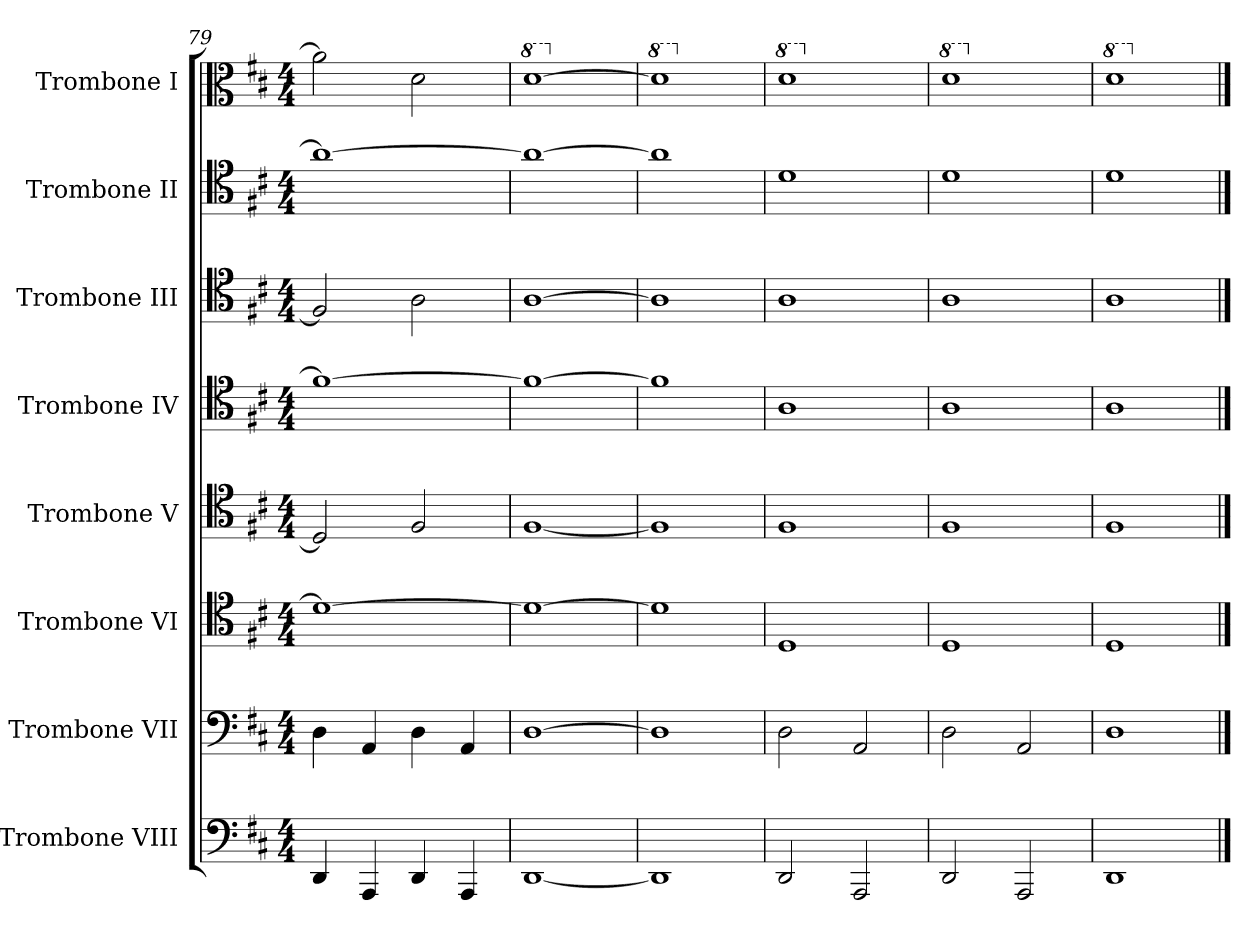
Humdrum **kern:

**kern	**kern	**kern	**kern	**kern	**kern	**kern	**kern
*part8	*part7	*part6	*part5	*part4	*part3	*part2	*part1
*staff8	*staff7	*staff6	*staff5	*staff4	*staff3	*staff2	*staff1
*I"Trombone VIII	*I"Trombone VII	*I"Trombone VI	*I"Trombone V	*I"Trombone IV	*I"Trombone III	*I"Trombone II	*I"Trombone I
*I'VIII	*I'VII	*I'VI	*I'V	*I'IV	*I'III	*I'II	*I'I
*clefF4	*clefF4	*clefC4	*clefC4	*clefC4	*clefC4	*clefC4	*clefC3
*k[f#c#]	*k[f#c#]	*k[f#c#]	*k[f#c#]	*k[f#c#]	*k[f#c#]	*k[f#c#]	*k[f#c#]
*M4/4	*M4/4	*M4/4	*M4/4	*M4/4	*M4/4	*M4/4	*M4/4
=79	=79	=79	=79	=79	=79	=79	=79
4DD/	4D\	1d_	2D/]	1f#_	2F#/]	1a_	2a\]
4AAA/	4AA/	.	.	.	.	.	.
4DD/	4D\	.	2F#/	.	2A\	.	2d\
4AAA/	4AA/	.	.	.	.	.	.
=80	=80	=80	=80	=80	=80	=80	=80
*	*	*	*	*	*	*	*8va
[1DD	[1D	1d_	[1F#	1f#_	[1A	1a_	[1dd
=81	=81	=81	=81	=81	=81	=81	=81
*	*	*	*	*	*	*	*X8va
*	*	*	*	*	*	*	*8va
1DD]	1D]	1d]	1F#]	1f#]	1A]	1a]	1dd]
=82	=82	=82	=82	=82	=82	=82	=82
*	*	*	*	*	*	*	*X8va
*	*	*	*	*	*	*	*8va
2DD/	2D\	1D	1F#	1A	1A	1d	1dd
2AAA/	2AA/	.	.	.	.	.	.
=83	=83	=83	=83	=83	=83	=83	=83
*	*	*	*	*	*	*	*X8va
*	*	*	*	*	*	*	*8va
*	*	*	*	*	*	*	*MM52
2DD/	2D\	1D	1F#	1A	1A	1d	1dd
2AAA/	2AA/	.	.	.	.	.	.
=84	=84	=84	=84	=84	=84	=84	=84
*	*	*	*	*	*	*	*X8va
*	*	*	*	*	*	*	*8va
1DD	1D	1D	1F#	1A	1A	1d	1dd
*	*	*	*	*	*	*	*X8va
==	==	==	==	==	==	==	==
*-	*-	*-	*-	*-	*-	*-	*-
